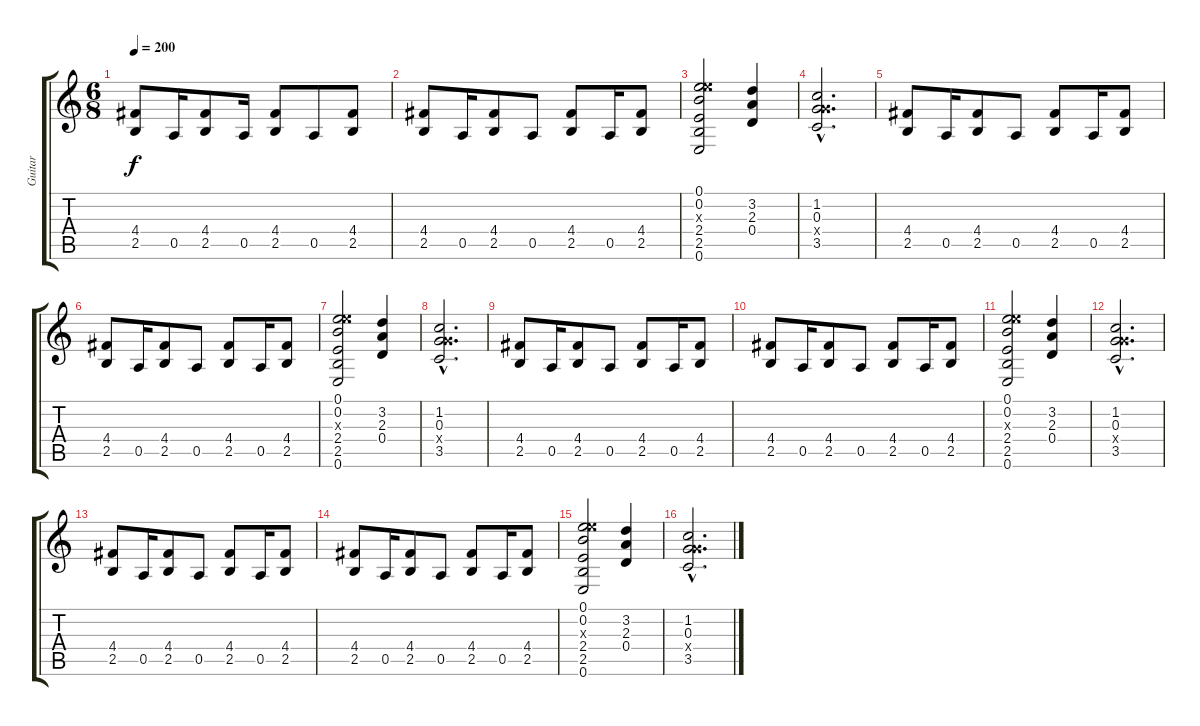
\track ("Guitar" "Guitar") {instrument distortionguitar}
\staff {score tabs}
\tuning (E4 B3 G3 D3 A2 E2) {hide}
\ts (6 8)
\tempo 200
\clef g2
\ks c
(4.4 2.5).8{dy f} 0.5.16 (4.4 2.5).8 0.5.16 (4.4 2.5).8 0.5.8 (4.4 2.5).8 |
(4.4 2.5).8 0.5.16 (4.4 2.5).8 0.5.8 (4.4 2.5).8 0.5.16 (4.4 2.5).8 |
(0.1 0.2 9.3{x} 2.4 2.5 0.6).2 (3.2 2.3 0.4).4 |
(1.2{hac} 0.3{hac} 5.4{hac x} 3.5{hac}).2{d} |
(4.4 2.5).8 0.5.16 (4.4 2.5).8 0.5.8 (4.4 2.5).8 0.5.16 (4.4 2.5).8 |
(4.4 2.5).8 0.5.16 (4.4 2.5).8 0.5.8 (4.4 2.5).8 0.5.16 (4.4 2.5).8 |
(0.1 0.2 9.3{x} 2.4 2.5 0.6).2 (3.2 2.3 0.4).4 |
(1.2{hac} 0.3{hac} 5.4{hac x} 3.5{hac}).2{d} |
(4.4 2.5).8 0.5.16 (4.4 2.5).8 0.5.8 (4.4 2.5).8 0.5.16 (4.4 2.5).8 |
(4.4 2.5).8 0.5.16 (4.4 2.5).8 0.5.8 (4.4 2.5).8 0.5.16 (4.4 2.5).8 |
(0.1 0.2 9.3{x} 2.4 2.5 0.6).2 (3.2 2.3 0.4).4 |
(1.2{hac} 0.3{hac} 5.4{hac x} 3.5{hac}).2{d} |
(4.4 2.5).8 0.5.16 (4.4 2.5).8 0.5.8 (4.4 2.5).8 0.5.16 (4.4 2.5).8 |
(4.4 2.5).8 0.5.16 (4.4 2.5).8 0.5.8 (4.4 2.5).8 0.5.16 (4.4 2.5).8 |
(0.1 0.2 9.3{x} 2.4 2.5 0.6).2 (3.2 2.3 0.4).4 |
(1.2{hac} 0.3{hac} 5.4{hac x} 3.5{hac}).2{d}
